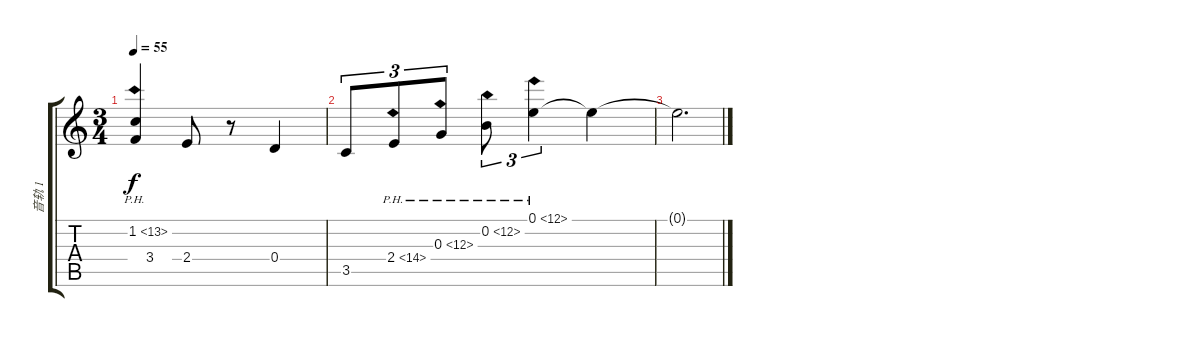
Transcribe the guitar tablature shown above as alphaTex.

\track ("音轨 1" "音轨 1") {instrument acousticguitarsteel}
\staff {score tabs}
\tuning (E4 B3 G3 D3 A2 E2) {hide}
\ts (3 4)
\tempo 55
\clef g2
\ks c
(1.2{ph 12} 3.4).4{dy f} 2.4.8 r.8 0.4.4 |
3.5.8{tu (3 2)} 2.4{ph 12}.8{tu (3 2)} 0.3{ph 12}.8{tu (3 2)} 0.2{ph 12}.8{tu (3 2)} 0.1{ph 12}.4{tu (3 2)} 0.1{t}.4 |
0.1{t}.2{d}
